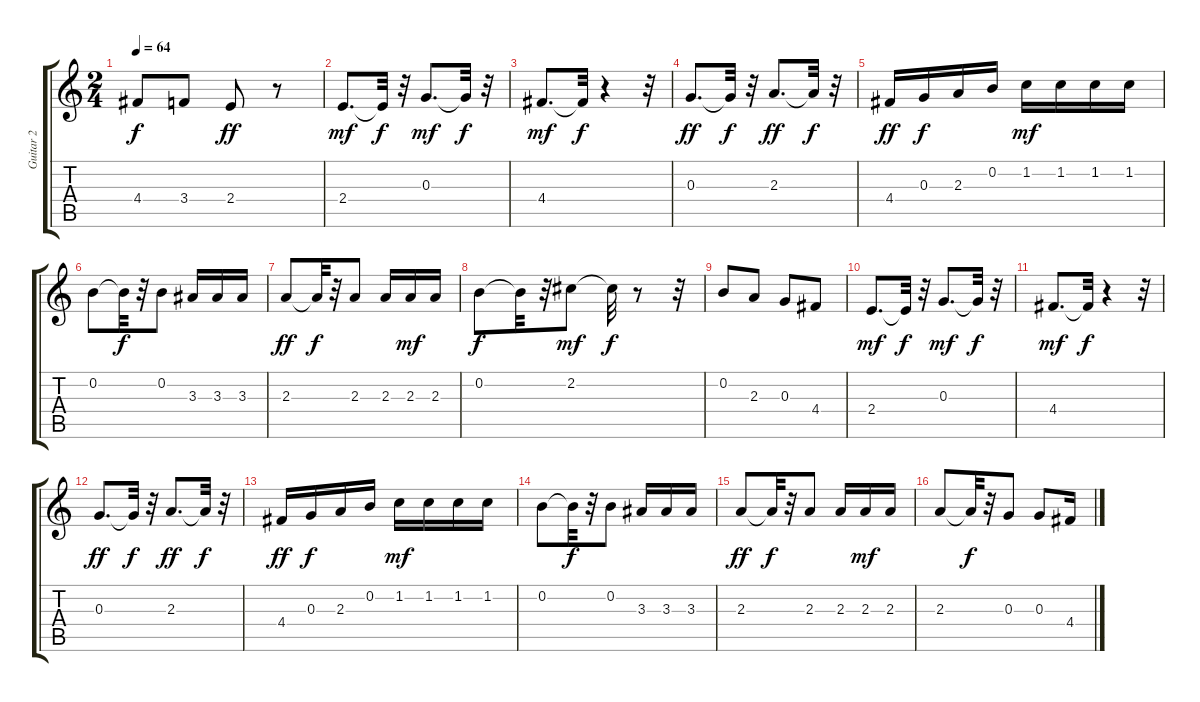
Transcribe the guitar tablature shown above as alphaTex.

\track ("Guitar 2" "Guitar 2") {instrument electricguitarjazz}
\staff {score tabs}
\tuning (E4 B3 G3 D3 A2 E2) {hide}
\ts (2 4)
\tempo 64
\clef g2
\ks c
4.4.8{dy f} 3.4.8 2.4.8{dy ff} r.8 |
2.4.8{d dy mf} 2.4{t}.32{dy f} r.32 0.3.8{d dy mf} 0.3{t}.32{dy f} r.32 |
4.4.8{d dy mf} 4.4{t}.32{dy f} r.4 r.32 |
0.3.8{d dy ff} 0.3{t}.32{dy f} r.32 2.3.8{d dy ff} 2.3{t}.32{dy f} r.32 |
4.4.16{dy ff} 0.3.16{dy f} 2.3.16 0.2.16 1.2.16{dy mf} 1.2.16 1.2.16 1.2.16 |
0.2.8 0.2{t}.32{dy f} r.32 0.2.8 3.3.16 3.3.16 3.3.16 |
2.3.8{dy ff} 2.3{t}.32{dy f} r.32 2.3.8 2.3.16 2.3.16{dy mf} 2.3.16 |
0.2.8{dy f} 0.2{t}.32 r.32 2.2.8{dy mf} 2.2{t}.32{dy f} r.8 r.32 |
0.2.8 2.3.8 0.3.8 4.4.8 |
2.4.8{d dy mf} 2.4{t}.32{dy f} r.32 0.3.8{d dy mf} 0.3{t}.32{dy f} r.32 |
4.4.8{d dy mf} 4.4{t}.32{dy f} r.4 r.32 |
0.3.8{d dy ff} 0.3{t}.32{dy f} r.32 2.3.8{d dy ff} 2.3{t}.32{dy f} r.32 |
4.4.16{dy ff} 0.3.16{dy f} 2.3.16 0.2.16 1.2.16{dy mf} 1.2.16 1.2.16 1.2.16 |
0.2.8 0.2{t}.32{dy f} r.32 0.2.8 3.3.16 3.3.16 3.3.16 |
2.3.8{dy ff} 2.3{t}.32{dy f} r.32 2.3.8 2.3.16 2.3.16{dy mf} 2.3.16 |
2.3.8 2.3{t}.32{dy f} r.32 0.3.8 0.3.8 4.4.16
